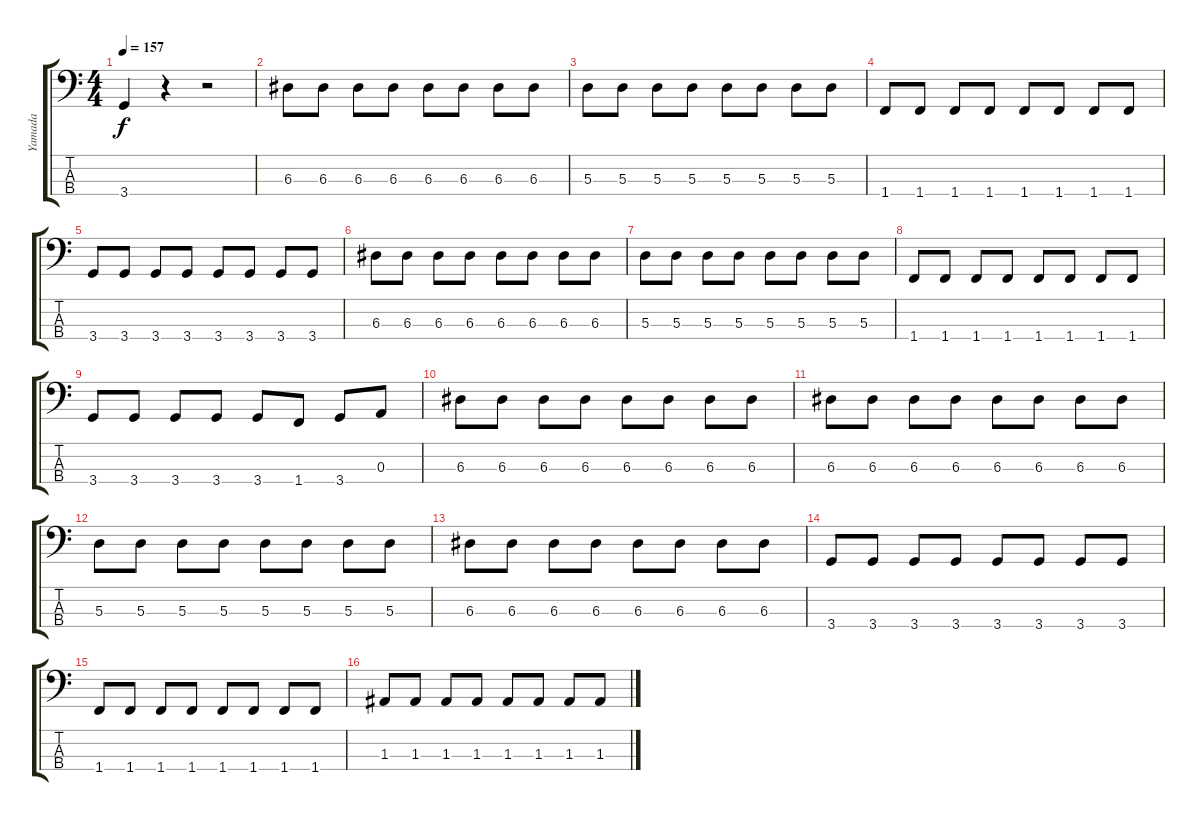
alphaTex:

\track ("Yamada" "Yamada") {instrument electricbasspick}
\staff {score tabs}
\tuning (G2 D2 A1 E1) {hide}
\ts (4 4)
\tempo 157
\clef f4
\ks c
3.4.4{dy f} r.4 r.2 |
6.3.8 6.3.8 6.3.8 6.3.8 6.3.8 6.3.8 6.3.8 6.3.8 |
5.3.8 5.3.8 5.3.8 5.3.8 5.3.8 5.3.8 5.3.8 5.3.8 |
1.4.8 1.4.8 1.4.8 1.4.8 1.4.8 1.4.8 1.4.8 1.4.8 |
3.4.8 3.4.8 3.4.8 3.4.8 3.4.8 3.4.8 3.4.8 3.4.8 |
6.3.8 6.3.8 6.3.8 6.3.8 6.3.8 6.3.8 6.3.8 6.3.8 |
5.3.8 5.3.8 5.3.8 5.3.8 5.3.8 5.3.8 5.3.8 5.3.8 |
1.4.8 1.4.8 1.4.8 1.4.8 1.4.8 1.4.8 1.4.8 1.4.8 |
3.4.8 3.4.8 3.4.8 3.4.8 3.4.8 1.4.8 3.4.8 0.3.8 |
6.3.8 6.3.8 6.3.8 6.3.8 6.3.8 6.3.8 6.3.8 6.3.8 |
6.3.8 6.3.8 6.3.8 6.3.8 6.3.8 6.3.8 6.3.8 6.3.8 |
5.3.8 5.3.8 5.3.8 5.3.8 5.3.8 5.3.8 5.3.8 5.3.8 |
6.3.8 6.3.8 6.3.8 6.3.8 6.3.8 6.3.8 6.3.8 6.3.8 |
3.4.8 3.4.8 3.4.8 3.4.8 3.4.8 3.4.8 3.4.8 3.4.8 |
1.4.8 1.4.8 1.4.8 1.4.8 1.4.8 1.4.8 1.4.8 1.4.8 |
1.3.8 1.3.8 1.3.8 1.3.8 1.3.8 1.3.8 1.3.8 1.3.8
